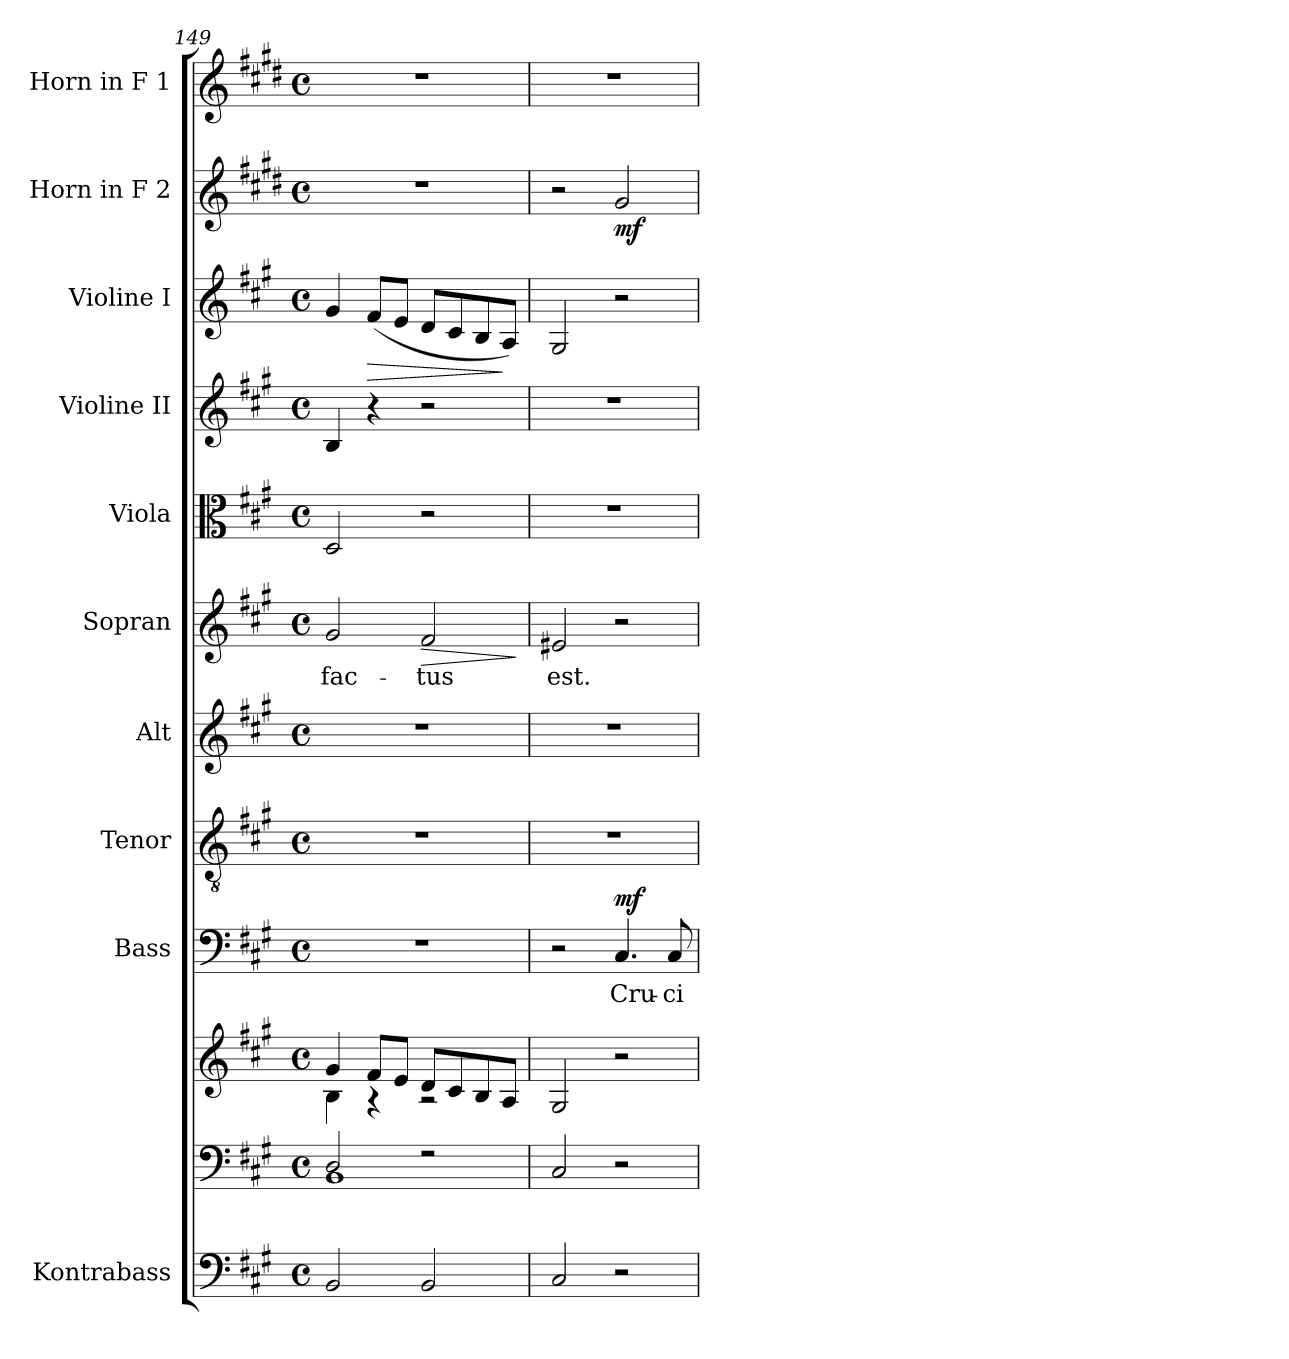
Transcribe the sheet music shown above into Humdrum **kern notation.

**kern	**kern	**kern	**kern	**text	**dynam	**kern	**kern	**kern	**text	**dynam	**kern	**kern	**kern	**dynam	**kern	**dynam	**kern
*part11	*part10	*part10	*part9	*part9	*part9	*part8	*part7	*part6	*part6	*part6	*part5	*part4	*part3	*part3	*part2	*part2	*part1
*staff12	*staff11	*staff10	*staff9	*staff9	*staff9	*staff8	*staff7	*staff6	*staff6	*staff6	*staff5	*staff4	*staff3	*staff3	*staff2	*staff2	*staff1
*I"Kontrabass	*	*	*I"Bass	*	*	*I"Tenor	*I"Alt	*I"Sopran	*	*	*I"Viola	*I"Violine II	*I"Violine I	*	*I"Horn in F 2	*	*I"Horn in F 1
*I'Kb.	*	*	*I'B.	*	*	*I'T.	*I'A.	*I'S.	*	*	*I'Vla.	*I'Vl. II	*I'Vl. I	*	*	*	*
*clefF4	*clefF4	*clefG2	*clefF4	*	*	*clefGv2	*clefG2	*clefG2	*	*	*clefC3	*clefG2	*clefG2	*	*clefG2	*	*clefG2
*ITrd7c12	*	*	*	*	*	*	*	*	*	*	*	*	*	*	*ITrd4c7	*	*ITrd4c7
*k[f#c#g#]	*k[f#c#g#]	*k[f#c#g#]	*k[f#c#g#]	*	*	*k[f#c#g#]	*k[f#c#g#]	*k[f#c#g#]	*	*	*k[f#c#g#]	*k[f#c#g#]	*k[f#c#g#]	*	*k[f#c#g#]	*	*k[f#c#g#]
*A:	*A:	*A:	*A:	*	*	*A:	*A:	*A:	*	*	*A:	*A:	*A:	*	*A:	*	*A:
*M4/4	*M4/4	*M4/4	*M4/4	*	*	*M4/4	*M4/4	*M4/4	*	*	*M4/4	*M4/4	*M4/4	*	*M4/4	*	*M4/4
*met(c)	*met(c)	*met(c)	*met(c)	*	*	*met(c)	*met(c)	*met(c)	*	*	*met(c)	*met(c)	*met(c)	*	*met(c)	*	*met(c)
=149	=149	=149	=149	=149	=149	=149	=149	=149	=149	=149	=149	=149	=149	=149	=149	=149	=149
*	*^	*^	*	*	*	*	*	*	*	*	*	*	*	*	*	*	*
!	!	!	!	!	!	!	!	!	!	!	!LO:LY:b	!	!	!	!	!	!	!	!
2BBB/	2D/	1BB	4g#/	4B\	1r	.	.	1r	1r	2g#/	fac-	.	2D/	4B/	4g#/	.	1r	.	1r
!	!	!	!	!	!	!	!	!	!	!	!	!	!	!	!	!LO:HP:b	!	!	!
.	.	.	8f#/L	4rG	.	.	.	.	.	.	.	.	.	4r	(<8f#/L	>	.	.	.
.	.	.	8e/J	.	.	.	.	.	.	.	.	.	.	.	8e/J	.	.	.	.
!	!	!	!	!	!	!	!	!	!	!	!LO:LY:b	!LO:HP:b	!	!	!	!	!	!	!
2BBB/	2r	.	8d/L	2rA	.	.	.	.	.	2f#/	-tus	>	2r	2r	8d/L	.	.	.	.
.	.	.	8c#/	.	.	.	.	.	.	.	.	.	.	.	8c#/	.	.	.	.
.	.	.	8B/	.	.	.	.	.	.	.	.	.	.	.	8B/	.	.	.	.
.	.	.	8A/J	.	.	.	.	.	.	.	.	.	.	.	8A/J)	]	.	.	.
*	*v	*v	*	*	*	*	*	*	*	*	*	*	*	*	*	*	*	*	*
*	*	*v	*v	*	*	*	*	*	*	*	*	*	*	*	*	*	*	*
.	.	.	.	.	.	.	.	.	.	]	.	.	.	.	.	.	.
=150	=150	=150	=150	=150	=150	=150	=150	=150	=150	=150	=150	=150	=150	=150	=150	=150	=150
!	!	!	!	!	!	!	!	!	!LO:LY:b	!	!	!	!	!	!	!	!
2CC#/	2C#/	2G#/	2r	.	.	1r	1r	2e#X/	est.	.	1r	1r	2G#/	.	2r	.	1r
!	!	!	!	!LO:LY:b	!LO:DY:a	!	!	!	!	!	!	!	!	!	!	!LO:DY:b	!
2r	2r	2r	4.C#/	Cru-	mf	.	.	2r	.	.	.	.	2r	.	2c#/	mf	.
!	!	!	!	!LO:LY:b	!	!	!	!	!	!	!	!	!	!	!	!	!
.	.	.	8C#/	-ci-	.	.	.	.	.	.	.	.	.	.	.	.	.
=	=	=	=	=	=	=	=	=	=	=	=	=	=	=	=	=	=
*-	*-	*-	*-	*-	*-	*-	*-	*-	*-	*-	*-	*-	*-	*-	*-	*-	*-
